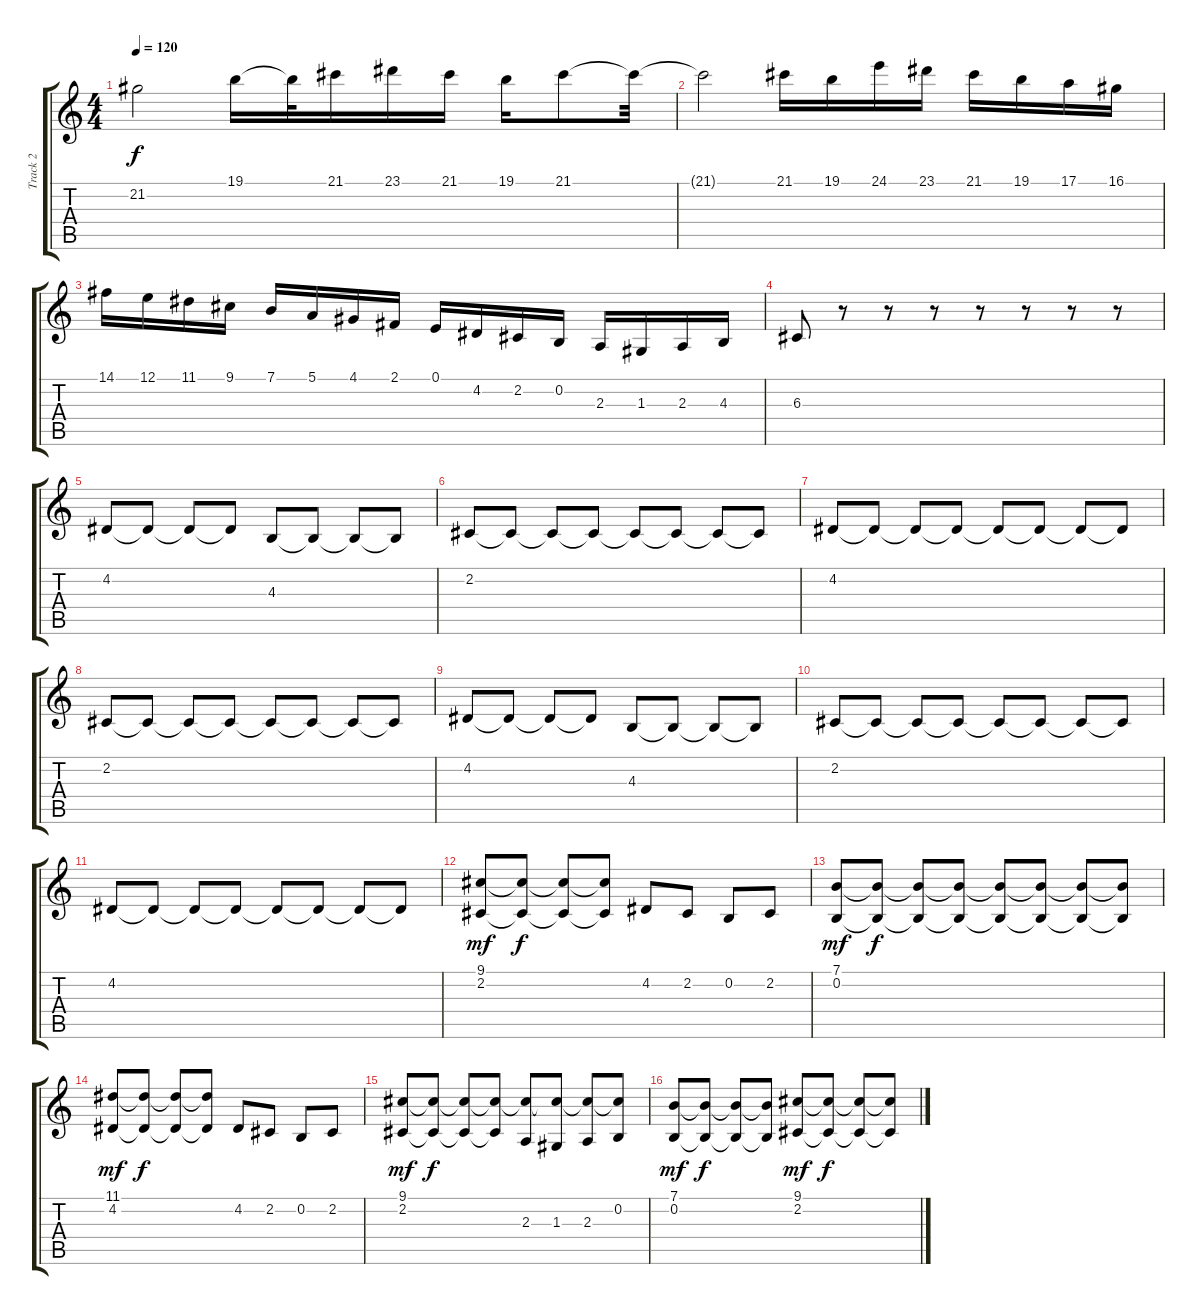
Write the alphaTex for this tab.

\track ("Track 2" "Track 2") {instrument stringensemble1}
\staff {score tabs}
\tuning (E4 B3 G3 D3 A2 E2) {hide}
\ts (4 4)
\tempo 120
\clef g2
\ks c
21.2{t}.2{dy f} 19.1.16 19.1{t}.32 21.1.16 23.1.16 21.1.16 19.1.16 21.1.8 21.1{t}.32 |
21.1{t}.2 21.1.16 19.1.16 24.1.16 23.1.16 21.1.16 19.1.16 17.1.16 16.1.16 |
14.1.16 12.1.16 11.1.16 9.1.16 7.1.16 5.1.16 4.1.16 2.1.16 0.1.16 4.2.16 2.2.16 0.2.16 2.3.16 1.3.16 2.3.16 4.3.16 |
6.3.8 r.8 r.8 r.8 r.8 r.8 r.8 r.8 |
4.2.8 4.2{t}.8 4.2{t}.8 4.2{t}.8 4.3.8 4.3{t}.8 4.3{t}.8 4.3{t}.8 |
2.2.8 2.2{t}.8 2.2{t}.8 2.2{t}.8 2.2{t}.8 2.2{t}.8 2.2{t}.8 2.2{t}.8 |
4.2.8 4.2{t}.8 4.2{t}.8 4.2{t}.8 4.2{t}.8 4.2{t}.8 4.2{t}.8 4.2{t}.8 |
2.2.8 2.2{t}.8 2.2{t}.8 2.2{t}.8 2.2{t}.8 2.2{t}.8 2.2{t}.8 2.2{t}.8 |
4.2.8 4.2{t}.8 4.2{t}.8 4.2{t}.8 4.3.8 4.3{t}.8 4.3{t}.8 4.3{t}.8 |
2.2.8 2.2{t}.8 2.2{t}.8 2.2{t}.8 2.2{t}.8 2.2{t}.8 2.2{t}.8 2.2{t}.8 |
4.2.8 4.2{t}.8 4.2{t}.8 4.2{t}.8 4.2{t}.8 4.2{t}.8 4.2{t}.8 4.2{t}.8 |
(9.1 2.2).8{dy mf} (9.1{t} 2.2{t}).8{dy f} (9.1{t} 2.2{t}).8 (9.1{t} 2.2{t}).8 4.2.8 2.2.8 0.2.8 2.2.8 |
(7.1 0.2).8{dy mf} (7.1{t} 0.2{t}).8{dy f} (7.1{t} 0.2{t}).8 (7.1{t} 0.2{t}).8 (7.1{t} 0.2{t}).8 (7.1{t} 0.2{t}).8 (7.1{t} 0.2{t}).8 (7.1{t} 0.2{t}).8 |
(11.1 4.2).8{dy mf} (11.1{t} 4.2{t}).8{dy f} (11.1{t} 4.2{t}).8 (11.1{t} 4.2{t}).8 4.2.8 2.2.8 0.2.8 2.2.8 |
(9.1 2.2).8{dy mf} (9.1{t} 2.2{t}).8{dy f} (9.1{t} 2.2{t}).8 (9.1{t} 2.2{t}).8 (9.1{t} 2.3).8 (9.1{t} 1.3).8 (9.1{t} 2.3).8 (9.1{t} 0.2).8 |
(7.1 0.2).8{dy mf} (7.1{t} 0.2{t}).8{dy f} (7.1{t} 0.2{t}).8 (7.1{t} 0.2{t}).8 (9.1 2.2).8{dy mf} (9.1{t} 2.2{t}).8{dy f} (9.1{t} 2.2{t}).8 (9.1{t} 2.2{t}).8
